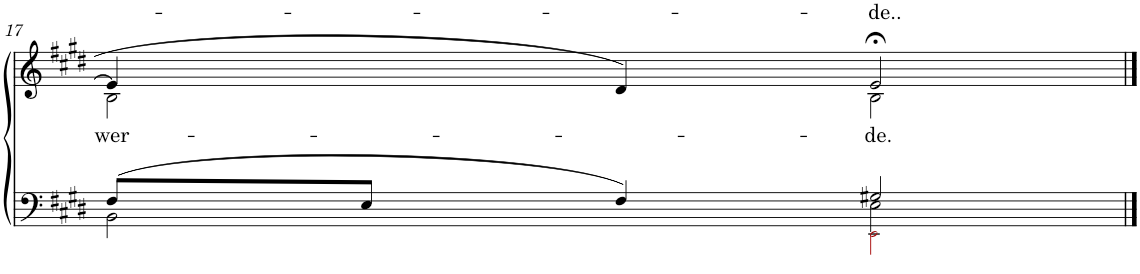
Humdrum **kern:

**kern	**kern	**text
*part2	*part1	*part1
*staff2	*staff1	*staff1
*I"Tenor/Bass	*I"Soprano/Alto	*
!!LO:PB:g=z
*clefF4	*clefG2	*
*k[f#c#g#d#]	*k[f#c#g#d#]	*
*M4/4	*M4/4	*
*met(c)	*met(c)	*
=17	=17	=17
*^	*^	*
*	*^	*	*	*
!	!	!	!	!	!LO:LY:b
(8F#/L	2BB\	2ryy	4e/]	2B\	wer-
8E/J	.	.	.	.	.
4F#/)	.	.	4d#/	.	.
!	!	!	!	!	!LO:LY:a
!	!	!	!	!	!LO:LY:b
2G#X/	2E\	2EEi\	2e;</	2B\	de.
*v	*v	*v	*	*	*
*	*v	*v	*
==	==	==
*-	*-	*-
